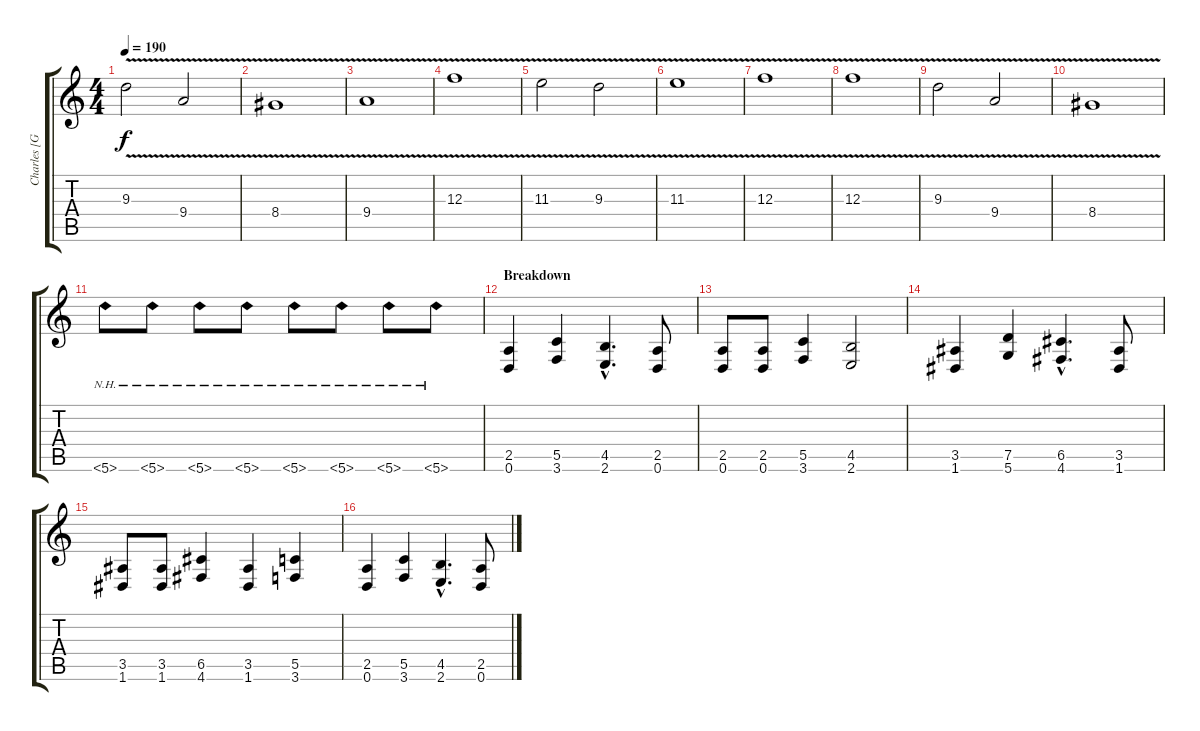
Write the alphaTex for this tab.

\track ("Charles [Guitar]" "Charles [G") {instrument distortionguitar}
\staff {score tabs}
\tuning (D4 A3 F3 C3 G2 D2) {hide}
\ts (4 4)
\tempo 190
\clef g2
\ks c
9.3{v}.2{dy f} 9.4{v}.2 |
8.4{v}.1 |
9.4{v}.1 |
12.3{v}.1 |
11.3{v}.2 9.3{v}.2 |
11.3{v}.1 |
12.3{v}.1 |
12.3{v}.1 |
9.3{v}.2 9.4{v}.2 |
8.4{v}.1 |
5.6{nh}.8 5.6{nh}.8 5.6{nh}.8 5.6{nh}.8 5.6{nh}.8 5.6{nh}.8 5.6{nh}.8 5.6{nh}.8 |
\section ("" "Breakdown")
(2.5 0.6).4 (5.5 3.6).4 (4.5{hac} 2.6{hac}).4{d} (2.5 0.6).8 |
(2.5 0.6).8 (2.5 0.6).8 (5.5 3.6).4 (4.5 2.6).2 |
(3.5 1.6).4 (7.5 5.6).4 (6.5{hac} 4.6{hac}).4{d} (3.5 1.6).8 |
(3.5 1.6).8 (3.5 1.6).8 (6.5 4.6).4 (3.5 1.6).4 (5.5 3.6).4 |
(2.5 0.6).4 (5.5 3.6).4 (4.5{hac} 2.6{hac}).4{d} (2.5 0.6).8
